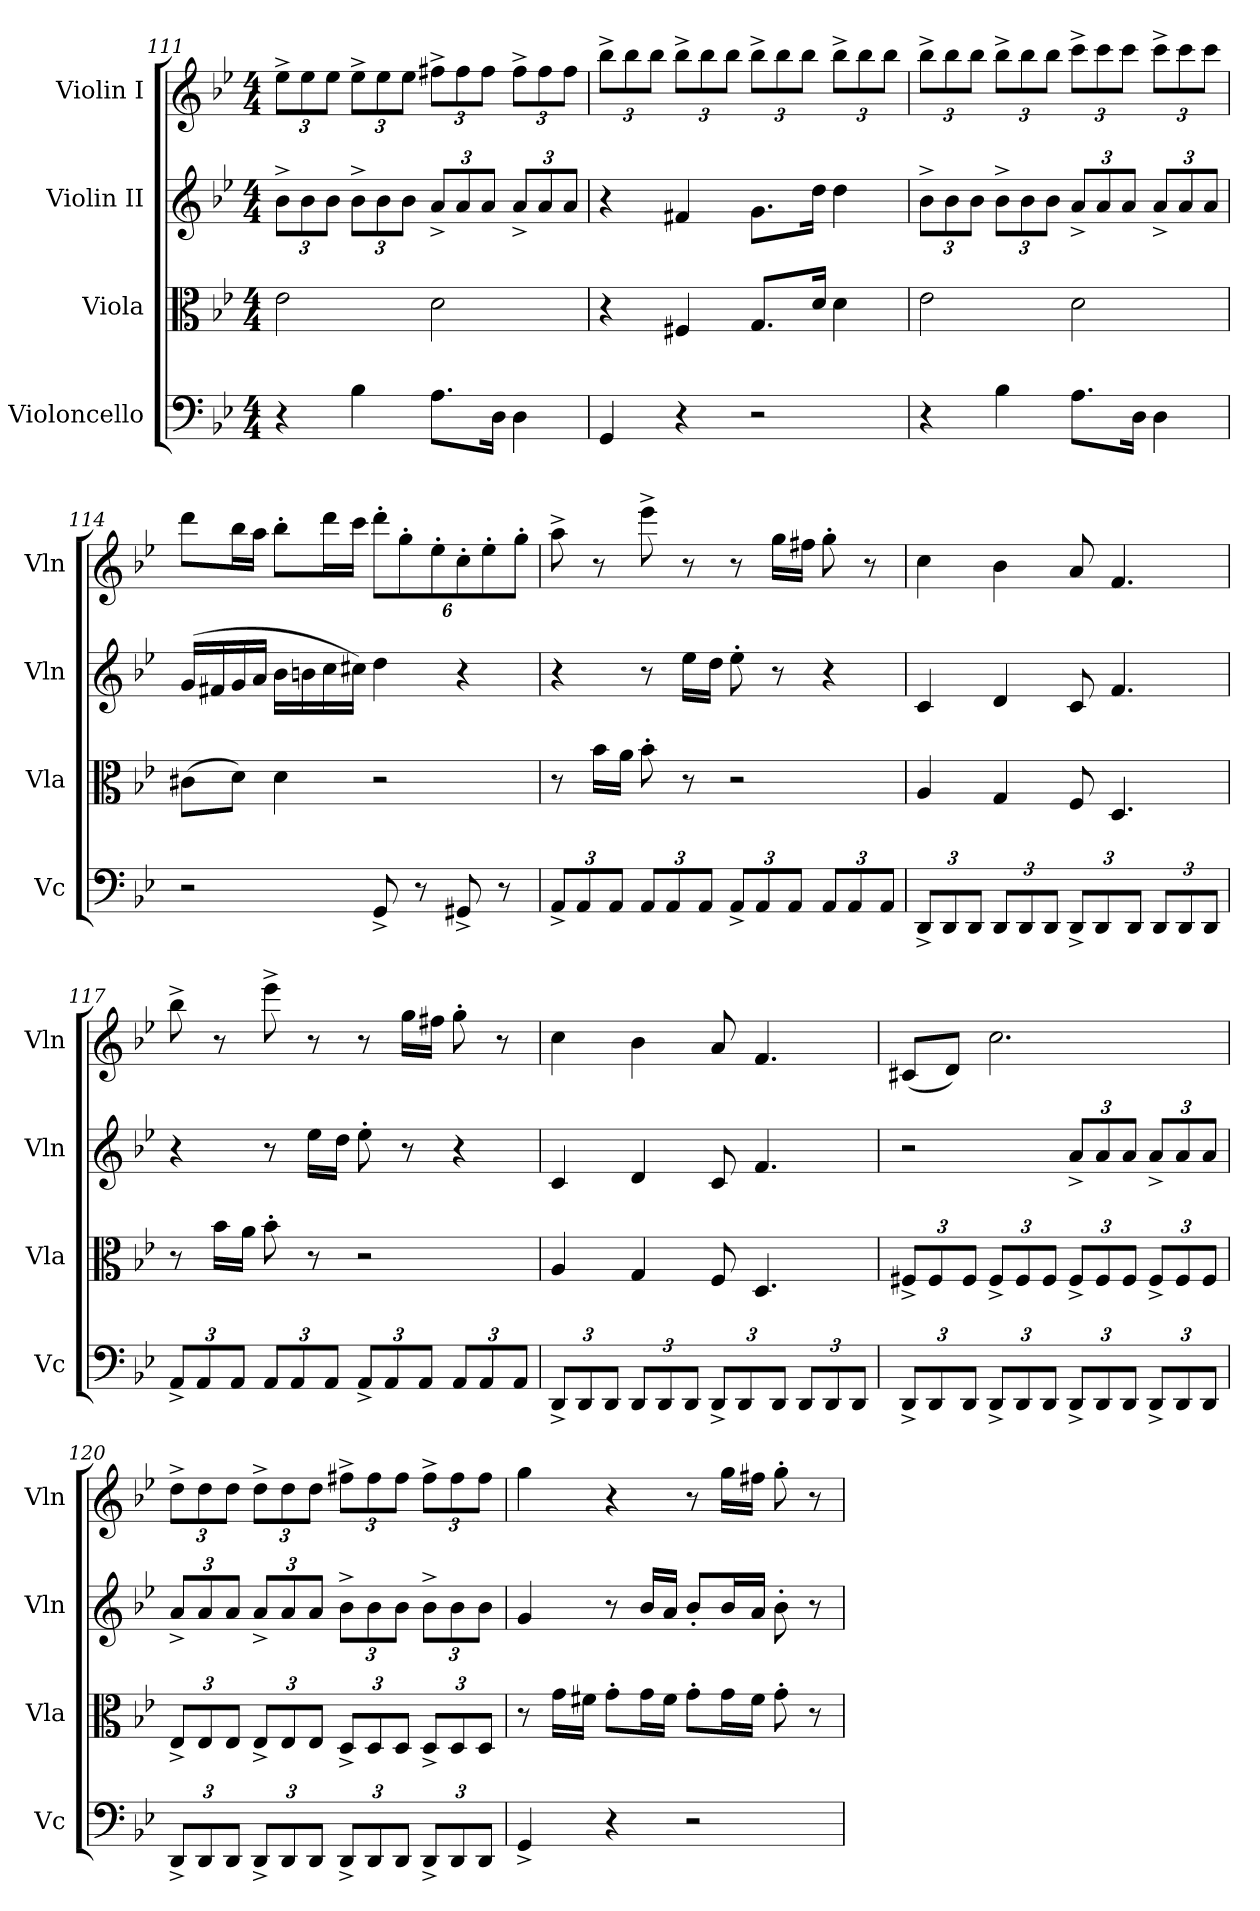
**kern	**kern	**kern	**kern
*part4	*part3	*part2	*part1
*staff4	*staff3	*staff2	*staff1
*I"Violoncello	*I"Viola	*I"Violin II	*I"Violin I
*I'Vc	*I'Vla	*I'Vln	*I'Vln
*clefF4	*clefC3	*clefG2	*clefG2
*k[b-e-]	*k[b-e-]	*k[b-e-]	*k[b-e-]
*M4/4	*M4/4	*M4/4	*M4/4
*	*	*Xbrackettup	*Xbrackettup
=111	=111	=111	=111
4r	2e-\	12b-^\L	12ee-^\L
.	.	12b-\	12ee-\
.	.	12b-\J	12ee-\J
4B-\	.	12b-^\L	12ee-^\L
.	.	12b-\	12ee-\
.	.	12b-\J	12ee-\J
8.A\L	2d\	12a^/L	12ff#X^\L
.	.	12a/	12ff#\
.	.	12a/J	12ff#\J
16D\Jk	.	.	.
4D\	.	12a^/L	12ff#^\L
.	.	12a/	12ff#\
.	.	12a/J	12ff#\J
=112	=112	=112	=112
4GG/	4r	4r	12bb-^\L
.	.	.	12bb-\
.	.	.	12bb-\J
4r	4F#X/	4f#X/	12bb-^\L
.	.	.	12bb-\
.	.	.	12bb-\J
2r	8.G/L	8.g\L	12bb-^\L
.	.	.	12bb-\
.	.	.	12bb-\J
.	16d/Jk	16dd\Jk	.
.	4d\	4dd\	12bb-^\L
.	.	.	12bb-\
.	.	.	12bb-\J
=113	=113	=113	=113
4r	2e-\	12b-^\L	12bb-^\L
.	.	12b-\	12bb-\
.	.	12b-\J	12bb-\J
4B-\	.	12b-^\L	12bb-^\L
.	.	12b-\	12bb-\
.	.	12b-\J	12bb-\J
8.A\L	2d\	12a^/L	12ccc^\L
.	.	12a/	12ccc\
.	.	12a/J	12ccc\J
16D\Jk	.	.	.
4D\	.	12a^/L	12ccc^\L
.	.	12a/	12ccc\
.	.	12a/J	12ccc\J
=114	=114	=114	=114
2r	(>8c#X\L	(>16g/LL	8ddd\L
.	.	16f#X/	.
.	8d\J)	16g/	16bb-\L
.	.	16a/JJ	16aa\JJ
.	4d\	16b-\LL	8bb-'\L
.	.	16bn\	.
.	.	16cc\	16ddd\L
.	.	16cc#X\JJ)	16ccc\JJ
8GG^/	2r	4dd\	12ddd'\L
.	.	.	12gg'\
8r	.	.	.
.	.	.	12ee-'\
8GG#X^/	.	4r	12cc'\
.	.	.	12ee-'\
8r	.	.	.
.	.	.	12gg'\J
=115	=115	=115	=115
*Xbrackettup	*	*	*
12AA^/L	8r	4r	8aa^\
12AA/	.	.	.
.	16b-\LL	.	8r
12AA/J	.	.	.
.	16a\JJ	.	.
12AA/L	8b-'\	8r	8eee-^\
12AA/	.	.	.
.	8r	16ee-\LL	8r
12AA/J	.	.	.
.	.	16dd\JJ	.
12AA^/L	2r	8ee-'\	8r
12AA/	.	.	.
.	.	8r	16gg\LL
12AA/J	.	.	.
.	.	.	16ff#X\JJ
12AA/L	.	4r	8gg'\
12AA/	.	.	.
.	.	.	8r
12AA/J	.	.	.
=116	=116	=116	=116
12DD^/L	4A/	4c/	4cc\
12DD/	.	.	.
12DD/J	.	.	.
12DD/L	4G/	4d/	4b-\
12DD/	.	.	.
12DD/J	.	.	.
12DD^/L	8F/	8c/	8a/
12DD/	.	.	.
.	4.D/	4.f/	4.f/
12DD/J	.	.	.
12DD/L	.	.	.
12DD/	.	.	.
12DD/J	.	.	.
=117	=117	=117	=117
12AA^/L	8r	4r	8bb-^\
12AA/	.	.	.
.	16b-\LL	.	8r
12AA/J	.	.	.
.	16a\JJ	.	.
12AA/L	8b-'\	8r	8eee-^\
12AA/	.	.	.
.	8r	16ee-\LL	8r
12AA/J	.	.	.
.	.	16dd\JJ	.
12AA^/L	2r	8ee-'\	8r
12AA/	.	.	.
.	.	8r	16gg\LL
12AA/J	.	.	.
.	.	.	16ff#X\JJ
12AA/L	.	4r	8gg'\
12AA/	.	.	.
.	.	.	8r
12AA/J	.	.	.
=118	=118	=118	=118
12DD^/L	4A/	4c/	4cc\
12DD/	.	.	.
12DD/J	.	.	.
12DD/L	4G/	4d/	4b-\
12DD/	.	.	.
12DD/J	.	.	.
12DD^/L	8F/	8c/	8a/
12DD/	.	.	.
.	4.D/	4.f/	4.f/
12DD/J	.	.	.
12DD/L	.	.	.
12DD/	.	.	.
12DD/J	.	.	.
=119	=119	=119	=119
*	*Xbrackettup	*	*
12DD^/L	12F#X^/L	2r	(<8c#X/L
12DD/	12F#/	.	.
.	.	.	8d/J)
12DD/J	12F#/J	.	.
12DD^/L	12F#^/L	.	2.cc\
12DD/	12F#/	.	.
12DD/J	12F#/J	.	.
12DD^/L	12F#^/L	12a^/L	.
12DD/	12F#/	12a/	.
12DD/J	12F#/J	12a/J	.
12DD^/L	12F#^/L	12a^/L	.
12DD/	12F#/	12a/	.
12DD/J	12F#/J	12a/J	.
=120	=120	=120	=120
12DD^/L	12E-^/L	12a^/L	12dd^\L
12DD/	12E-/	12a/	12dd\
12DD/J	12E-/J	12a/J	12dd\J
12DD^/L	12E-^/L	12a^/L	12dd^\L
12DD/	12E-/	12a/	12dd\
12DD/J	12E-/J	12a/J	12dd\J
12DD^/L	12D^/L	12b-^\L	12ff#X^\L
12DD/	12D/	12b-\	12ff#\
12DD/J	12D/J	12b-\J	12ff#\J
12DD^/L	12D^/L	12b-^\L	12ff#^\L
12DD/	12D/	12b-\	12ff#\
12DD/J	12D/J	12b-\J	12ff#\J
=121	=121	=121	=121
4GG^/	8r	4g/	4gg\
.	16g\LL	.	.
.	16f#X\JJ	.	.
4r	8g'\L	8r	4r
.	16g\L	16b-/LL	.
.	16f#\JJ	16a/JJ	.
2r	8g'\L	8b-'/L	8r
.	16g\L	16b-/L	16gg\LL
.	16f#\JJ	16a/JJ	16ff#X\JJ
.	8g'\	8b-'\	8gg'\
.	8r	8r	8r
=	=	=	=
*-	*-	*-	*-
